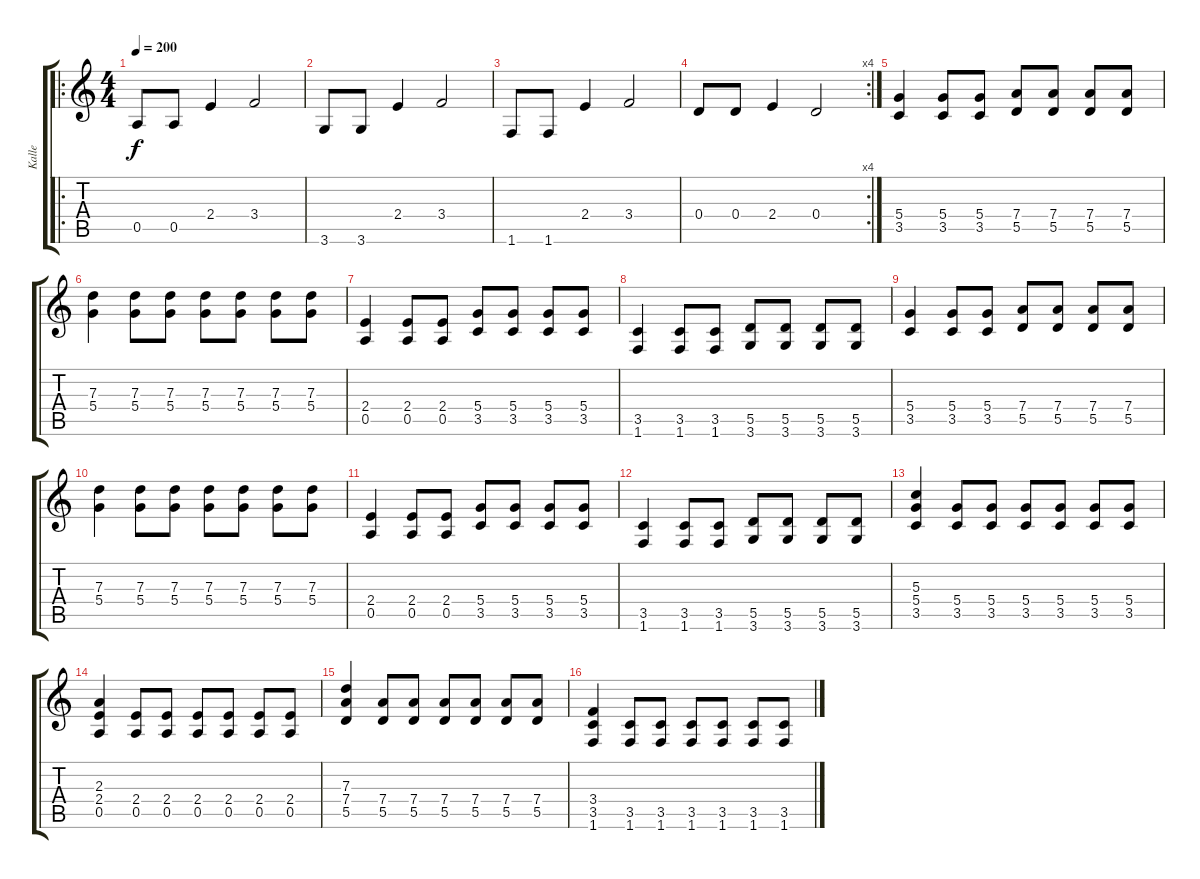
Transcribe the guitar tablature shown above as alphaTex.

\track ("Kalle" "Kalle") {instrument distortionguitar}
\staff {score tabs}
\tuning (E4 B3 G3 D3 A2 E2) {hide}
\ro
\ts (4 4)
\tempo 200
\clef g2
\ks c
0.5.8{dy f instrument distortionguitar} 0.5.8 2.4.4 3.4.2 |
3.6.8 3.6.8 2.4.4 3.4.2 |
1.6.8 1.6.8 2.4.4 3.4.2 |
\rc 4
0.4.8 0.4.8 2.4.4 0.4.2 |
(5.4 3.5).4 (5.4 3.5).8 (5.4 3.5).8 (7.4 5.5).8 (7.4 5.5).8 (7.4 5.5).8 (7.4 5.5).8 |
(7.3 5.4).4 (7.3 5.4).8 (7.3 5.4).8 (7.3 5.4).8 (7.3 5.4).8 (7.3 5.4).8 (7.3 5.4).8 |
(2.4 0.5).4 (2.4 0.5).8 (2.4 0.5).8 (5.4 3.5).8 (5.4 3.5).8 (5.4 3.5).8 (5.4 3.5).8 |
(3.5 1.6).4 (3.5 1.6).8 (3.5 1.6).8 (5.5 3.6).8 (5.5 3.6).8 (5.5 3.6).8 (5.5 3.6).8 |
(5.4 3.5).4 (5.4 3.5).8 (5.4 3.5).8 (7.4 5.5).8 (7.4 5.5).8 (7.4 5.5).8 (7.4 5.5).8 |
(7.3 5.4).4 (7.3 5.4).8 (7.3 5.4).8 (7.3 5.4).8 (7.3 5.4).8 (7.3 5.4).8 (7.3 5.4).8 |
(2.4 0.5).4 (2.4 0.5).8 (2.4 0.5).8 (5.4 3.5).8 (5.4 3.5).8 (5.4 3.5).8 (5.4 3.5).8 |
(3.5 1.6).4 (3.5 1.6).8 (3.5 1.6).8 (5.5 3.6).8 (5.5 3.6).8 (5.5 3.6).8 (5.5 3.6).8 |
(5.3 5.4 3.5).4 (5.4 3.5).8 (5.4 3.5).8 (5.4 3.5).8 (5.4 3.5).8 (5.4 3.5).8 (5.4 3.5).8 |
(2.3 2.4 0.5).4 (2.4 0.5).8 (2.4 0.5).8 (2.4 0.5).8 (2.4 0.5).8 (2.4 0.5).8 (2.4 0.5).8 |
(7.3 7.4 5.5).4 (7.4 5.5).8 (7.4 5.5).8 (7.4 5.5).8 (7.4 5.5).8 (7.4 5.5).8 (7.4 5.5).8 |
(3.4 3.5 1.6).4 (3.5 1.6).8 (3.5 1.6).8 (3.5 1.6).8 (3.5 1.6).8 (3.5 1.6).8 (3.5 1.6).8
